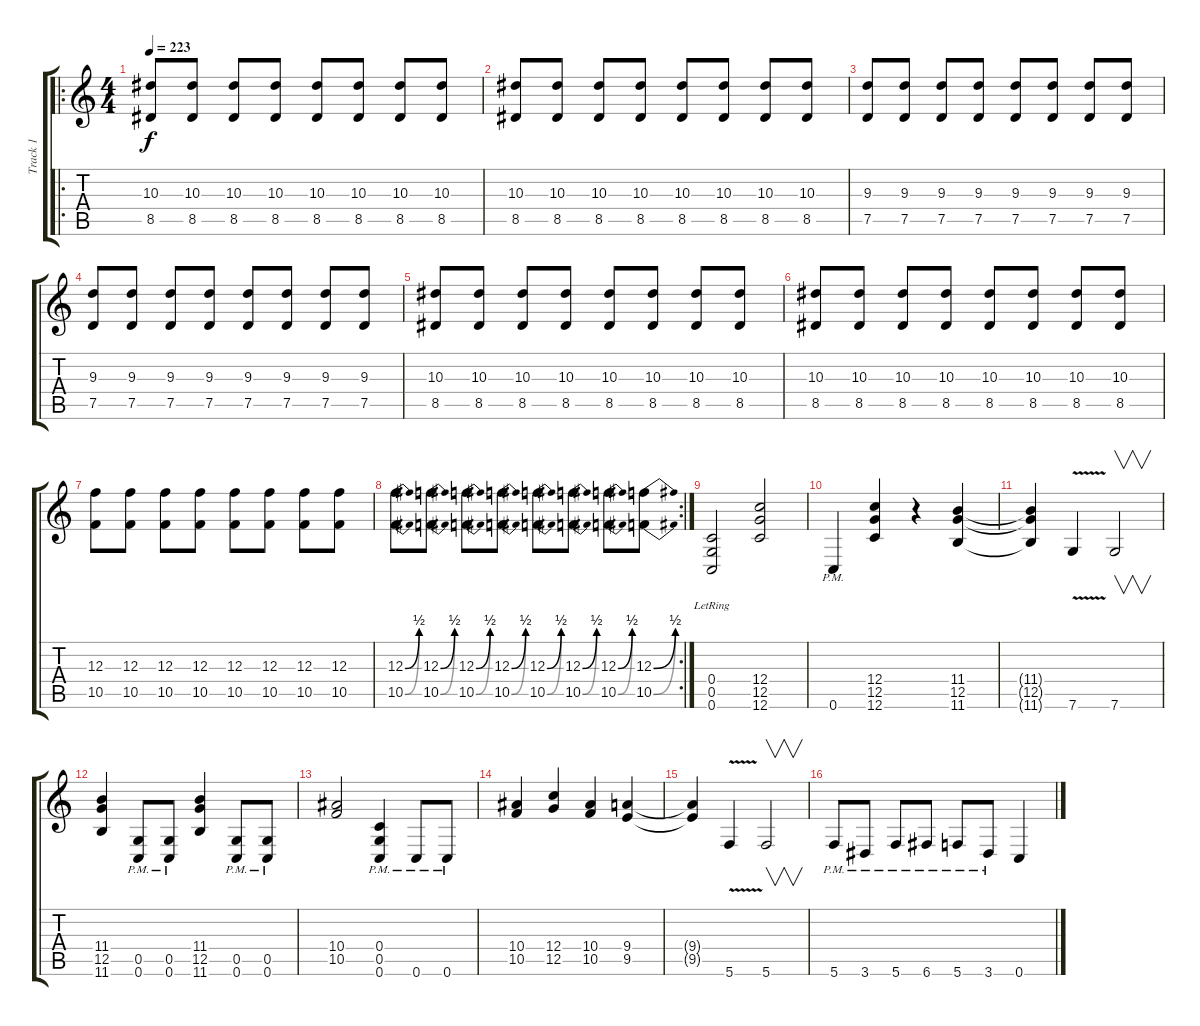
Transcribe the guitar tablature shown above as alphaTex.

\track ("Track 1" "Track 1") {instrument distortionguitar}
\staff {score tabs}
\tuning (D4 A3 F3 C3 G2 C2) {hide}
\ro
\ts (4 4)
\tempo 223
\clef g2
\ks c
(10.3 8.5).8{dy f} (10.3 8.5).8 (10.3 8.5).8 (10.3 8.5).8 (10.3 8.5).8 (10.3 8.5).8 (10.3 8.5).8 (10.3 8.5).8 |
(10.3 8.5).8 (10.3 8.5).8 (10.3 8.5).8 (10.3 8.5).8 (10.3 8.5).8 (10.3 8.5).8 (10.3 8.5).8 (10.3 8.5).8 |
(9.3 7.5).8 (9.3 7.5).8 (9.3 7.5).8 (9.3 7.5).8 (9.3 7.5).8 (9.3 7.5).8 (9.3 7.5).8 (9.3 7.5).8 |
(9.3 7.5).8 (9.3 7.5).8 (9.3 7.5).8 (9.3 7.5).8 (9.3 7.5).8 (9.3 7.5).8 (9.3 7.5).8 (9.3 7.5).8 |
(10.3 8.5).8 (10.3 8.5).8 (10.3 8.5).8 (10.3 8.5).8 (10.3 8.5).8 (10.3 8.5).8 (10.3 8.5).8 (10.3 8.5).8 |
(10.3 8.5).8 (10.3 8.5).8 (10.3 8.5).8 (10.3 8.5).8 (10.3 8.5).8 (10.3 8.5).8 (10.3 8.5).8 (10.3 8.5).8 |
(12.3 10.5).8 (12.3 10.5).8 (12.3 10.5).8 (12.3 10.5).8 (12.3 10.5).8 (12.3 10.5).8 (12.3 10.5).8 (12.3 10.5).8 |
\rc 2
(12.3{be (bend 0 0 60 2)} 10.5{be (bend 0 0 60 2)}).8 (12.3{be (bend 0 0 60 2)} 10.5{be (bend 0 0 60 2)}).8 (12.3{be (bend 0 0 60 2)} 10.5{be (bend 0 0 60 2)}).8 (12.3{be (bend 0 0 60 2)} 10.5{be (bend 0 0 60 2)}).8 (12.3{be (bend 0 0 60 2)} 10.5{be (bend 0 0 60 2)}).8 (12.3{be (bend 0 0 60 2)} 10.5{be (bend 0 0 60 2)}).8 (12.3{be (bend 0 0 60 2)} 10.5{be (bend 0 0 60 2)}).8 (12.3{be (bend 0 0 60 2)} 10.5{be (bend 0 0 60 2)}).8 |
(0.4 0.5 0.6{lr}).2 (12.4 12.5 12.6).2 |
0.6{pm}.4 (12.4 12.5 12.6).4 r.4 (11.4 12.5 11.6).4 |
(11.4{t} 12.5{t} 11.6{t}).4 7.6{v}.4 7.6.2{v} |
(11.4 12.5 11.6).4 (0.5{pm} 0.6{pm}).8 (0.5{pm} 0.6{pm}).8 (11.4 12.5 11.6).4 (0.5{pm} 0.6{pm}).8 (0.5{pm} 0.6{pm}).8 |
(10.4 10.5).2 (0.4{pm} 0.5{pm} 0.6{pm}).4 0.6{pm}.8 0.6{pm}.8 |
(10.4 10.5).4 (12.4 12.5).4 (10.4 10.5).4 (9.4 9.5).4 |
(9.4{t} 9.5{t}).4 5.6{v}.4 5.6.2{v} |
5.6{pm}.8 3.6{pm}.8 5.6{pm}.8 6.6{pm}.8 5.6{pm}.8 3.6{pm}.8 0.6.4
